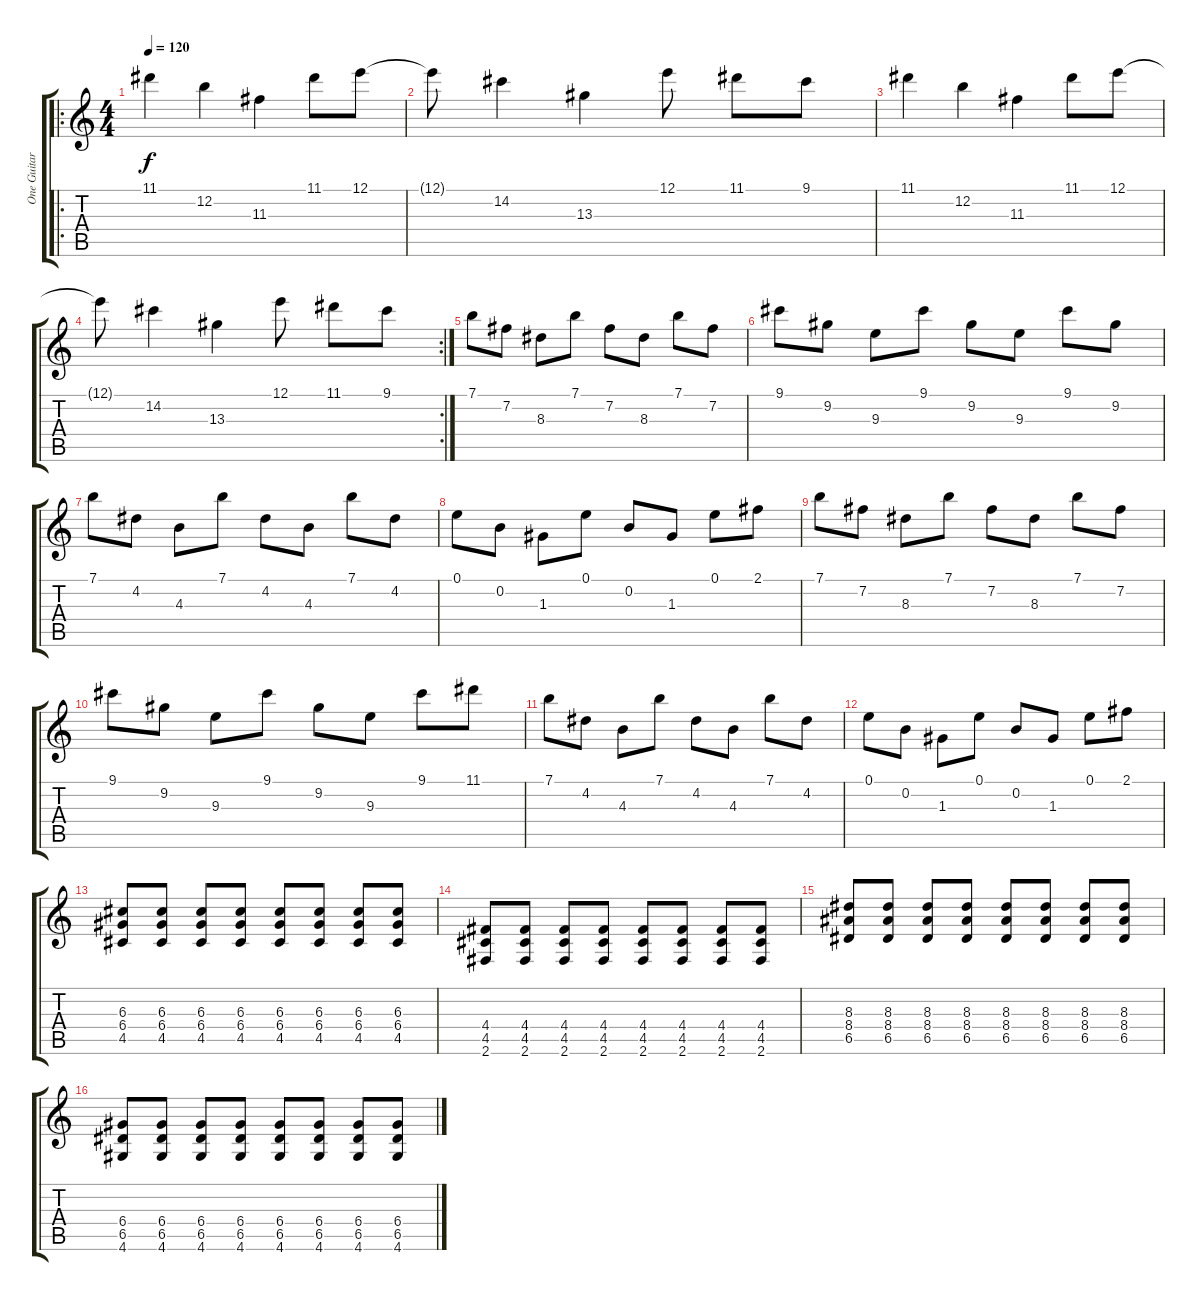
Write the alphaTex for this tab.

\track ("One Guitar (ac+dist+ch)" "One Guitar") {instrument electricguitarjazz}
\staff {score tabs}
\tuning (E4 B3 G3 D3 A2 E2) {hide}
\ro
\ts (4 4)
\tempo 120
\clef g2
\ks c
11.1.4{dy f} 12.2.4 11.3.4 11.1.8 12.1.8 |
12.1{t}.8 14.2.4 13.3.4 12.1.8 11.1.8 9.1.8 |
11.1.4 12.2.4 11.3.4 11.1.8 12.1.8 |
\rc 2
12.1{t}.8 14.2.4 13.3.4 12.1.8 11.1.8 9.1.8 |
7.1.8 7.2.8 8.3.8 7.1.8 7.2.8 8.3.8 7.1.8 7.2.8 |
9.1.8 9.2.8 9.3.8 9.1.8 9.2.8 9.3.8 9.1.8 9.2.8 |
7.1.8 4.2.8 4.3.8 7.1.8 4.2.8 4.3.8 7.1.8 4.2.8 |
0.1.8 0.2.8 1.3.8 0.1.8 0.2.8 1.3.8 0.1.8 2.1.8 |
7.1.8 7.2.8 8.3.8 7.1.8 7.2.8 8.3.8 7.1.8 7.2.8 |
9.1.8 9.2.8 9.3.8 9.1.8 9.2.8 9.3.8 9.1.8 11.1.8 |
7.1.8 4.2.8 4.3.8 7.1.8 4.2.8 4.3.8 7.1.8 4.2.8 |
0.1.8 0.2.8 1.3.8 0.1.8 0.2.8 1.3.8 0.1.8 2.1.8 |
(6.3 6.4 4.5).8 (6.3 6.4 4.5).8 (6.3 6.4 4.5).8 (6.3 6.4 4.5).8 (6.3 6.4 4.5).8 (6.3 6.4 4.5).8 (6.3 6.4 4.5).8 (6.3 6.4 4.5).8 |
(4.4 4.5 2.6).8 (4.4 4.5 2.6).8 (4.4 4.5 2.6).8 (4.4 4.5 2.6).8 (4.4 4.5 2.6).8 (4.4 4.5 2.6).8 (4.4 4.5 2.6).8 (4.4 4.5 2.6).8 |
(8.3 8.4 6.5).8 (8.3 8.4 6.5).8 (8.3 8.4 6.5).8 (8.3 8.4 6.5).8 (8.3 8.4 6.5).8 (8.3 8.4 6.5).8 (8.3 8.4 6.5).8 (8.3 8.4 6.5).8 |
(6.4 6.5 4.6).8 (6.4 6.5 4.6).8 (6.4 6.5 4.6).8 (6.4 6.5 4.6).8 (6.4 6.5 4.6).8 (6.4 6.5 4.6).8 (6.4 6.5 4.6).8 (6.4 6.5 4.6).8
